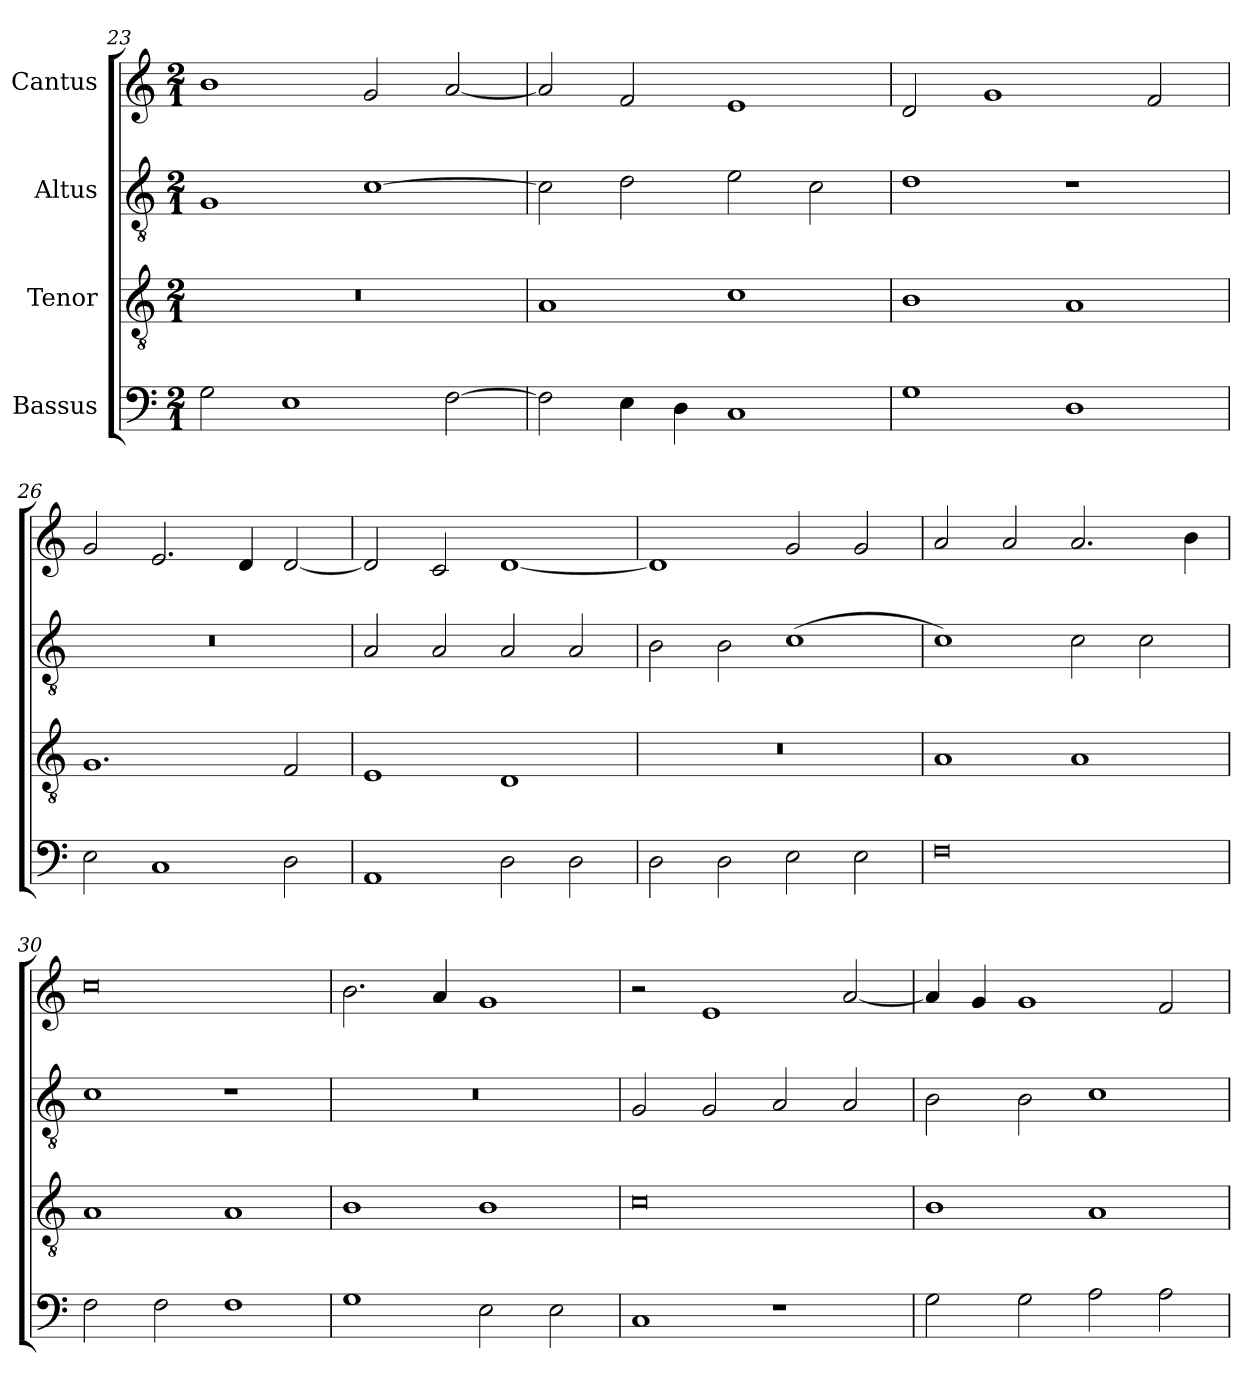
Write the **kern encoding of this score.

**kern	**kern	**kern	**kern
*part4	*part3	*part2	*part1
*staff4	*staff3	*staff2	*staff1
*I"Bassus	*I"Tenor	*I"Altus	*I"Cantus
*clefF4	*clefGv2	*clefGv2	*clefG2
*	*ITrd7c12	*ITrd7c12	*
*k[]	*k[]	*k[]	*k[]
*C:	*C:	*C:	*C:
*M2/1	*M2/1	*M2/1	*M2/1
=23	=23	=23	=23
!	!LO:N:vis=1	!	!
2Gi\	0r	1GGi	1bi
1Ei	.	.	.
.	.	[>1Ci	2gi/
[>2Fi\	.	.	[<2ai/
=24	=24	=24	=24
2Fi\]	1AAi	2Ci\]	2ai/]
4Ei\	.	2Di\	2fi/
4Di\	.	.	.
1Ci	1Ci	2Ei\	1ei
.	.	2Ci\	.
=25	=25	=25	=25
1Gi	1BBi	1Di	2di/
.	.	.	1gi
1Di	1AAi	1r	.
.	.	.	2fi/
!!LO:LB:g=z
=26	=26	=26	=26
!	!	!LO:N:vis=1	!
2Ei\	1.GGi	0r	2gi/
1Ci	.	.	2.ei/
.	.	.	4di/
2Di\	2FFi/	.	[<2di/
=27	=27	=27	=27
1AAi	1EEi	2AAi/	2di/]
.	.	2AAi/	2ci/
2Di\	1DDi	2AAi/	[<1di
2Di\	.	2AAi/	.
=28	=28	=28	=28
!	!LO:N:vis=1	!	!
2Di\	0r	2BBi\	1di]
2Di\	.	2BBi\	.
2Ei\	.	(1Ci	2gi/
2Ei\	.	.	2gi/
=29	=29	=29	=29
0Fi	1AAi	1Ci)	2ai/
.	.	.	2ai/
.	1AAi	2Ci\	2.ai/
.	.	2Ci\	.
.	.	.	4bi\
=30	=30	=30	=30
2Fi\	1AAi	1Ci	0cci
2Fi\	.	.	.
1Fi	1AAi	1r	.
!!LO:PB:g=z
=31	=31	=31	=31
!	!	!LO:N:vis=1	!
1Gi	1BBi	0r	2.bi\
.	.	.	4ai/
2Ei\	1BBi	.	1gi
2Ei\	.	.	.
=32	=32	=32	=32
1Ci	0Ci	2GGi/	2r
.	.	2GGi/	1ei
1r	.	2AAi/	.
.	.	2AAi/	[<2ai/
=33	=33	=33	=33
2Gi\	1BBi	2BBi\	4ai/]
.	.	.	4gi/
2Gi\	.	2BBi\	1gi
2Ai\	1AAi	1Ci	.
2Ai\	.	.	2fi/
=	=	=	=
*-	*-	*-	*-
